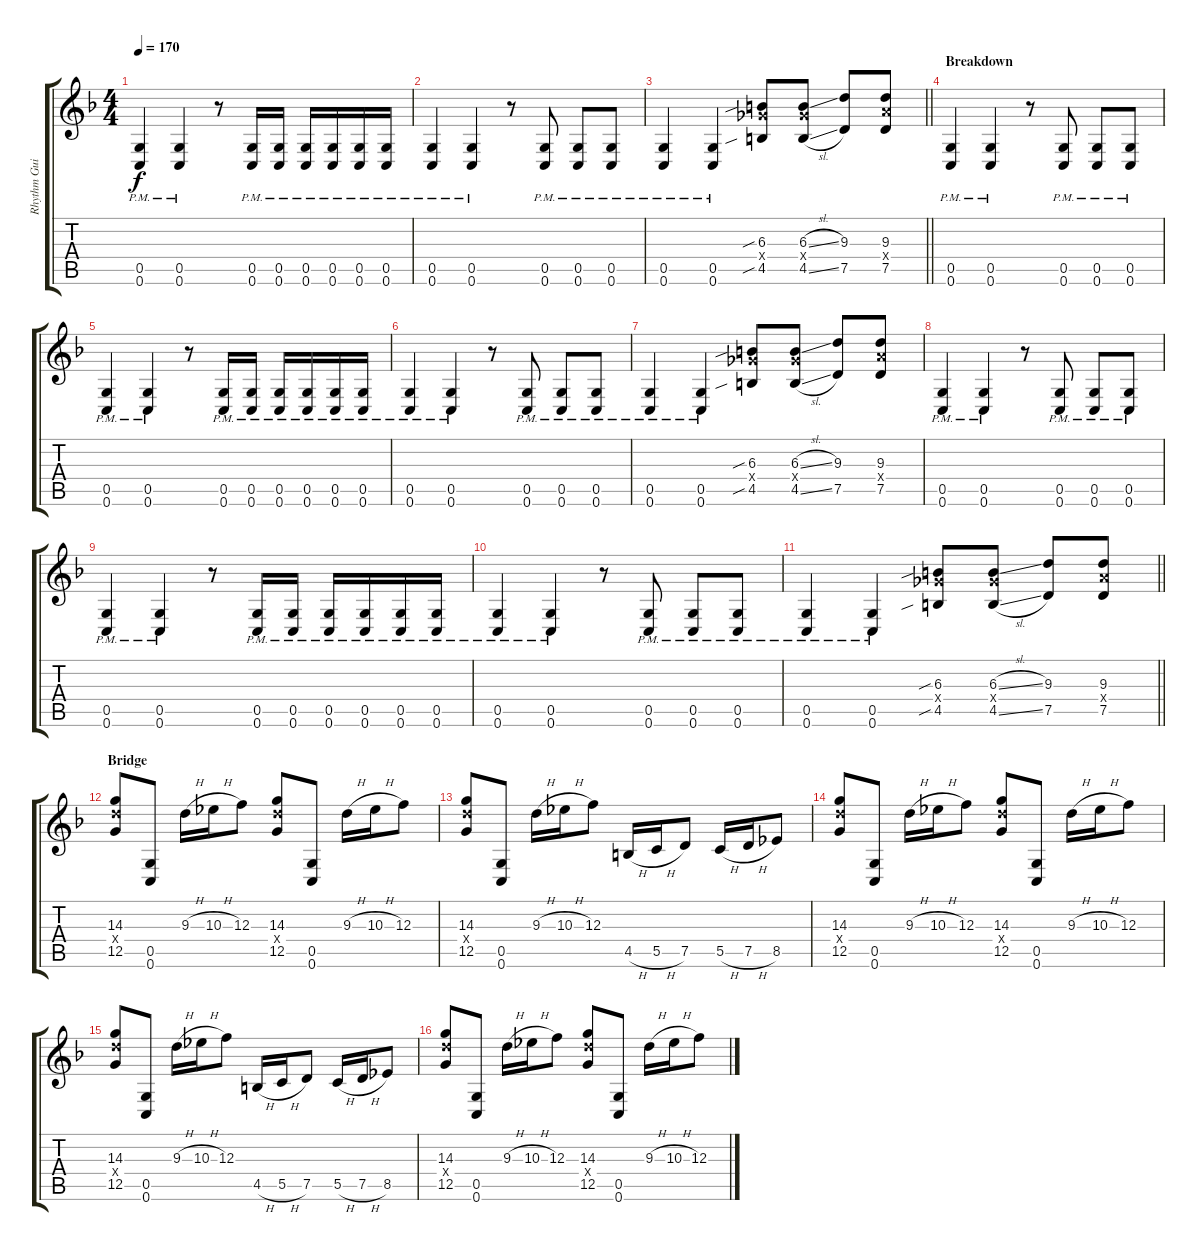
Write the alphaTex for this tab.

\track ("Rhythm Guitar" "Rhythm Gui") {instrument distortionguitar}
\staff {score tabs}
\tuning (D4 A3 F3 C3 G2 C2) {hide}
\ts (4 4)
\tempo 170
\clef g2
\ks dminor
(0.5{pm} 0.6{pm}).4{dy f} (0.5{pm} 0.6{pm}).4 r.8 (0.5{pm} 0.6{pm}).16 (0.5{pm} 0.6{pm}).16 (0.5{pm} 0.6{pm}).16 (0.5{pm} 0.6{pm}).16 (0.5{pm} 0.6{pm}).16 (0.5{pm} 0.6{pm}).16 |
(0.5{pm} 0.6{pm}).4 (0.5{pm} 0.6{pm}).4 r.8 (0.5{pm} 0.6{pm}).8 (0.5{pm} 0.6{pm}).8 (0.5{pm} 0.6{pm}).8 |
\barLineRight lightlight
(0.5{pm} 0.6{pm}).4 (0.5{pm} 0.6{pm}).4 (6.3{sib} 6.4{x} 4.5{sib}).8{volume 12} (6.3{sl} 6.4{x} 4.5{sl}).8 (9.3 7.5).8 (9.3 9.4{x} 7.5).8 |
\section ("" "Breakdown")
(0.5{pm} 0.6{pm}).4{volume 13} (0.5{pm} 0.6{pm}).4 r.8 (0.5{pm} 0.6{pm}).8 (0.5{pm} 0.6{pm}).8 (0.5{pm} 0.6{pm}).8 |
(0.5{pm} 0.6{pm}).4 (0.5{pm} 0.6{pm}).4 r.8 (0.5{pm} 0.6{pm}).16 (0.5{pm} 0.6{pm}).16 (0.5{pm} 0.6{pm}).16 (0.5{pm} 0.6{pm}).16 (0.5{pm} 0.6{pm}).16 (0.5{pm} 0.6{pm}).16 |
(0.5{pm} 0.6{pm}).4 (0.5{pm} 0.6{pm}).4 r.8 (0.5{pm} 0.6{pm}).8 (0.5{pm} 0.6{pm}).8 (0.5{pm} 0.6{pm}).8 |
(0.5{pm} 0.6{pm}).4 (0.5{pm} 0.6{pm}).4 (6.3{sib} 6.4{x} 4.5{sib}).8 (6.3{sl} 6.4{x} 4.5{sl}).8 (9.3 7.5).8 (9.3 9.4{x} 7.5).8 |
(0.5{pm} 0.6{pm}).4 (0.5{pm} 0.6{pm}).4 r.8 (0.5{pm} 0.6{pm}).8 (0.5{pm} 0.6{pm}).8 (0.5{pm} 0.6{pm}).8 |
(0.5{pm} 0.6{pm}).4 (0.5{pm} 0.6{pm}).4 r.8 (0.5{pm} 0.6{pm}).16 (0.5{pm} 0.6{pm}).16 (0.5{pm} 0.6{pm}).16 (0.5{pm} 0.6{pm}).16 (0.5{pm} 0.6{pm}).16 (0.5{pm} 0.6{pm}).16 |
(0.5{pm} 0.6{pm}).4 (0.5{pm} 0.6{pm}).4 r.8 (0.5{pm} 0.6{pm}).8 (0.5{pm} 0.6{pm}).8 (0.5{pm} 0.6{pm}).8 |
\barLineRight lightlight
(0.5{pm} 0.6{pm}).4 (0.5{pm} 0.6{pm}).4 (6.3{sib} 6.4{x} 4.5{sib}).8 (6.3{sl} 6.4{x} 4.5{sl}).8 (9.3 7.5).8 (9.3 9.4{x} 7.5).8 |
\section ("" "Bridge")
(14.3 14.4{x} 12.5).8{volume 12} (0.5 0.6).8 9.3{h}.16 10.3{h}.16 12.3.8 (14.3 14.4{x} 12.5).8 (0.5 0.6).8 9.3{h}.16 10.3{h}.16 12.3.8 |
(14.3 14.4{x} 12.5).8 (0.5 0.6).8 9.3{h}.16 10.3{h}.16 12.3.8 4.5{h}.16 5.5{h}.16 7.5.8 5.5{h}.16 7.5{h}.16 8.5.8 |
(14.3 14.4{x} 12.5).8 (0.5 0.6).8 9.3{h}.16 10.3{h}.16 12.3.8 (14.3 14.4{x} 12.5).8 (0.5 0.6).8 9.3{h}.16 10.3{h}.16 12.3.8 |
(14.3 14.4{x} 12.5).8 (0.5 0.6).8 9.3{h}.16 10.3{h}.16 12.3.8 4.5{h}.16 5.5{h}.16 7.5.8 5.5{h}.16 7.5{h}.16 8.5.8 |
(14.3 14.4{x} 12.5).8 (0.5 0.6).8 9.3{h}.16 10.3{h}.16 12.3.8 (14.3 14.4{x} 12.5).8 (0.5 0.6).8 9.3{h}.16 10.3{h}.16 12.3.8
